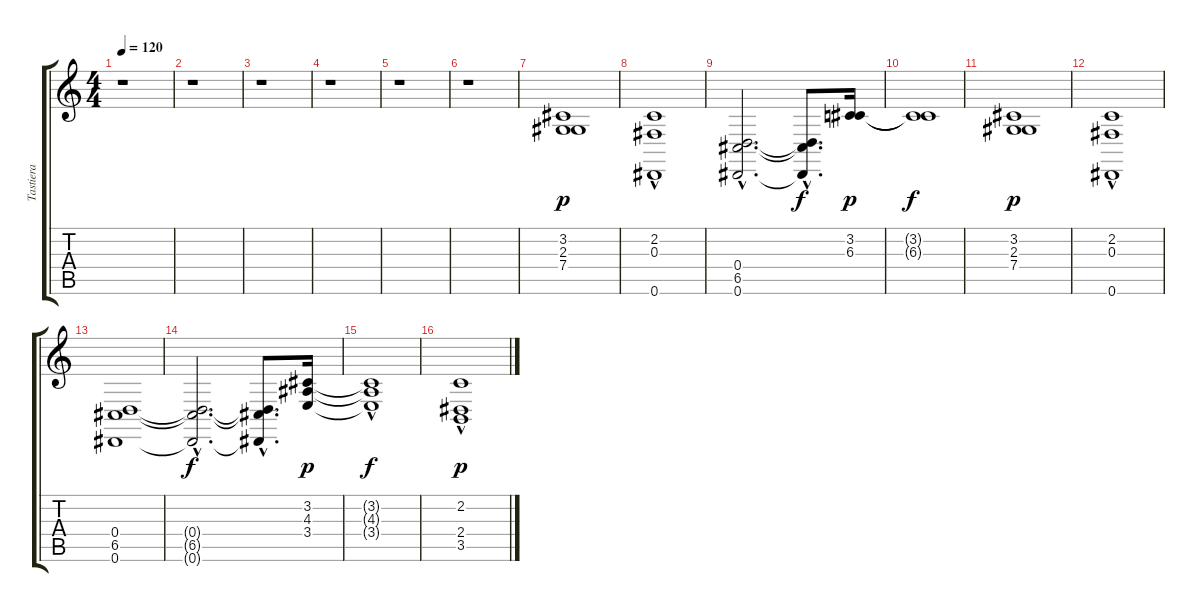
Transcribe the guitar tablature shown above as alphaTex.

\track ("Tastiera" "Tastiera") {instrument synthstrings1}
\staff {score tabs}
\tuning (Eb4 Bb3 Gb3 Db3 Ab2 Eb2) {hide}
\ts (4 4)
\tempo 120
\clef g2
\ks c
r.1{dy p} |
r.1 |
r.1 |
r.1 |
r.1 |
r.1 |
(3.2 2.3 7.4).1 |
(2.2{hac} 0.3 0.6).1 |
(0.4{hac} 6.5{hac} 0.6{hac}).2{d} (0.4{hac t} 6.5{hac t} 0.6{hac t}).8{d dy f} (3.2 6.3).16{dy p} |
(3.2{t} 6.3{t}).1{dy f} |
(3.2 2.3 7.4).1{dy p} |
(2.2{hac} 0.3 0.6).1 |
(0.4 6.5 0.6).1 |
(0.4{hac t} 6.5{hac t} 0.6{hac t}).2{d dy f} (0.4{t} 6.5{hac t} 0.6{hac t}).8{d} (3.2 4.3 3.4).16{dy p} |
(3.2{hac t} 4.3{hac t} 3.4{t}).1{dy f} |
(2.2{hac} 2.4 3.5).1{dy p}
